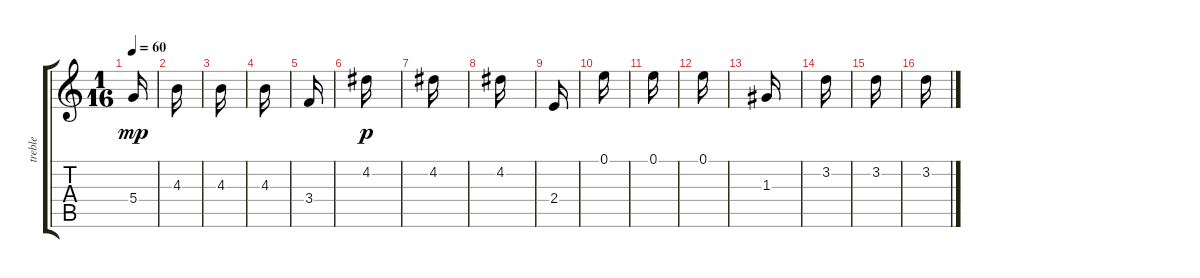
\track ("treble              " "treble    ") {instrument acousticguitarnylon}
\staff {score tabs}
\tuning (E4 B3 G3 D3 A2 E2) {hide}
\ts (1 16)
\tempo 60
\clef g2
\ks c
5.4.16{dy mp} |
4.3.16 |
4.3.16 |
4.3.16 |
3.4.16 |
4.2.16{dy p} |
4.2.16 |
4.2.16 |
2.4.16 |
0.1.16 |
0.1.16 |
0.1.16 |
1.3.16 |
3.2.16 |
3.2.16 |
3.2.16
